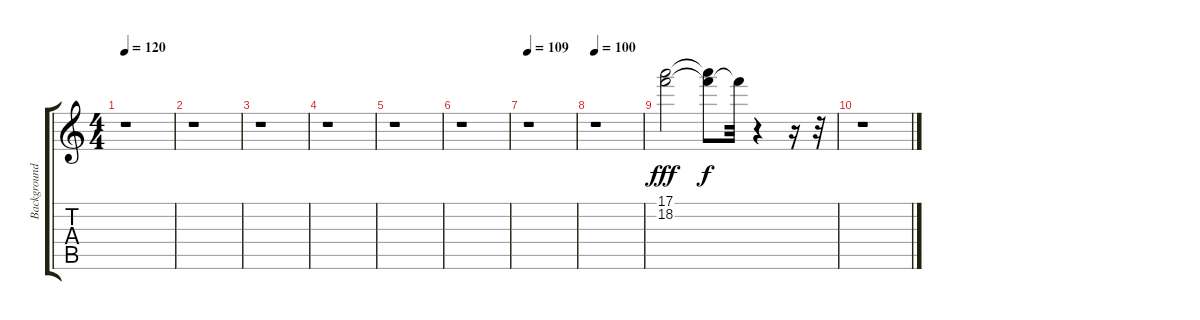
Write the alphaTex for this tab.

\track ("Background" "Background") {instrument acousticguitarnylon}
\staff {score tabs}
\tuning (E4 B3 G3 D3 A2 E2) {hide}
\ts (4 4)
\tempo 120
\clef g2
\ks c
r.1{dy f} |
r.1 |
r.1 |
r.1 |
r.1 |
r.1 |
\tempo 109
r.1 |
\tempo 100
r.1 |
(17.1 18.2).2{dy fff} (17.1{t} 18.2{t}).8{dy f} 18.2{t}.32 r.4 r.16 r.32 |
r.1
